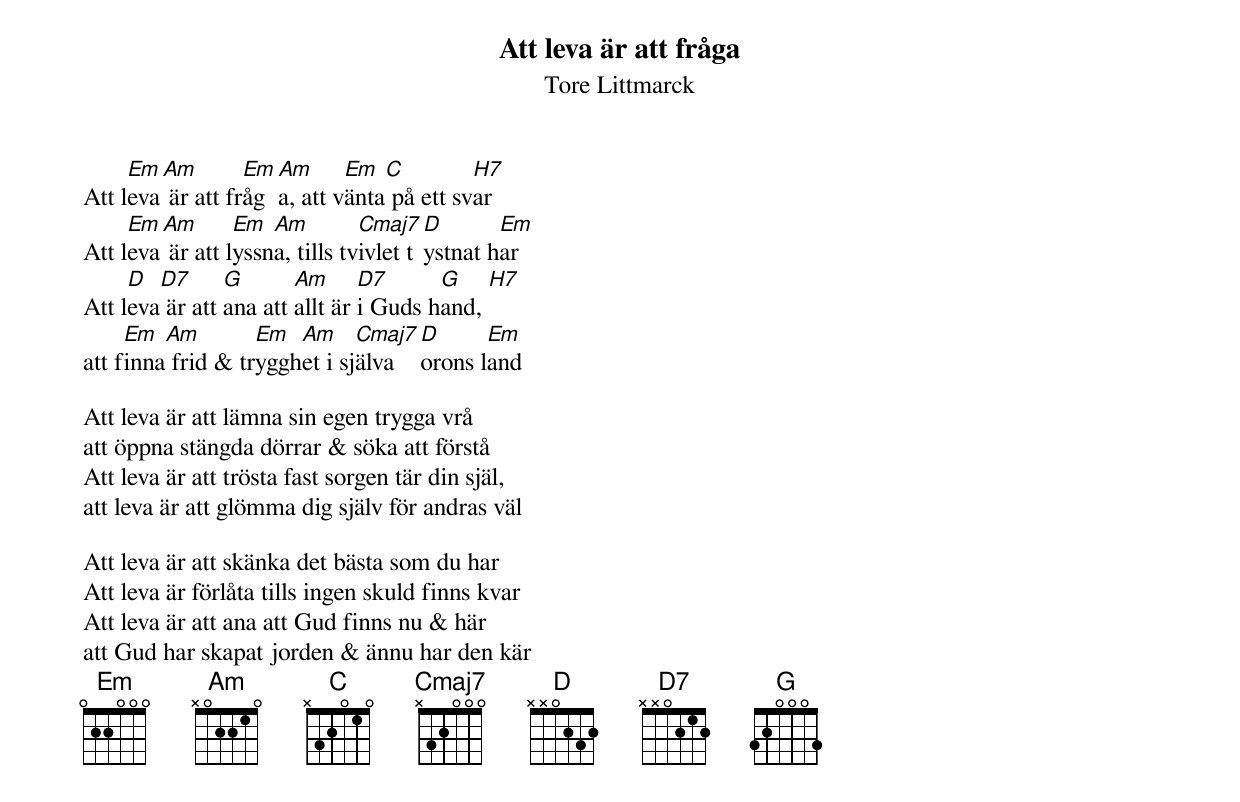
{t:Att leva är att fråga}
{st:Tore Littmarck}
Att l[Em]eva[Am] är att fr[Em]åg[Am]a, att v[Em]änta[C] på ett sv[H7]ar
Att l[Em]eva[Am] är att l[Em]yssn[Am]a, tills tv[Cmaj7]ivlet t[D]ystnat h[Em]ar
Att l[D]eva[D7] är att [G]ana att [Am]allt är [D7]i Guds h[G]and, [H7]
att f[Em]inna[Am] frid & tr[Em]yggh[Am]et i sj[Cmaj7]älva [D]orons l[Em]and

Att leva är att lämna sin egen trygga vrå
att öppna stängda dörrar & söka att förstå
Att leva är att trösta fast sorgen tär din själ,
att leva är att glömma dig själv för andras väl

Att leva är att skänka det bästa som du har
Att leva är förlåta tills ingen skuld finns kvar
Att leva är att ana att Gud finns nu & här
att Gud har skapat jorden & ännu har den kär
